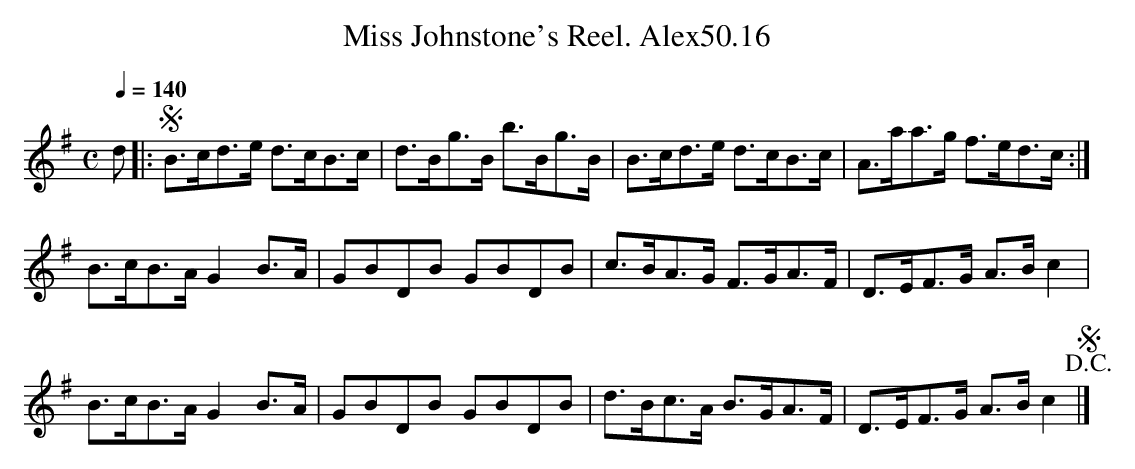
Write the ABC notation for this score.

X:1
T:Miss Johnstone's Reel. Alex50.16
M:C
L:1/8
Q:1/4=140
K:G
d|:!segno!B>cd>e d>cB>c|d>Bg>B b>Bg>B|B>cd>e d>cB>c|A>aa>g f>ed>c:|
B>cB>A G2 B>A|GBDB GBDB|c>BA>G F>GA>F|D>EF>G A>B c2|
B>cB>A G2B>A|GBDB GBDB|d>Bc>A B>GA>F|D>EF>G A>B c2!D.C.!!segno!|]
